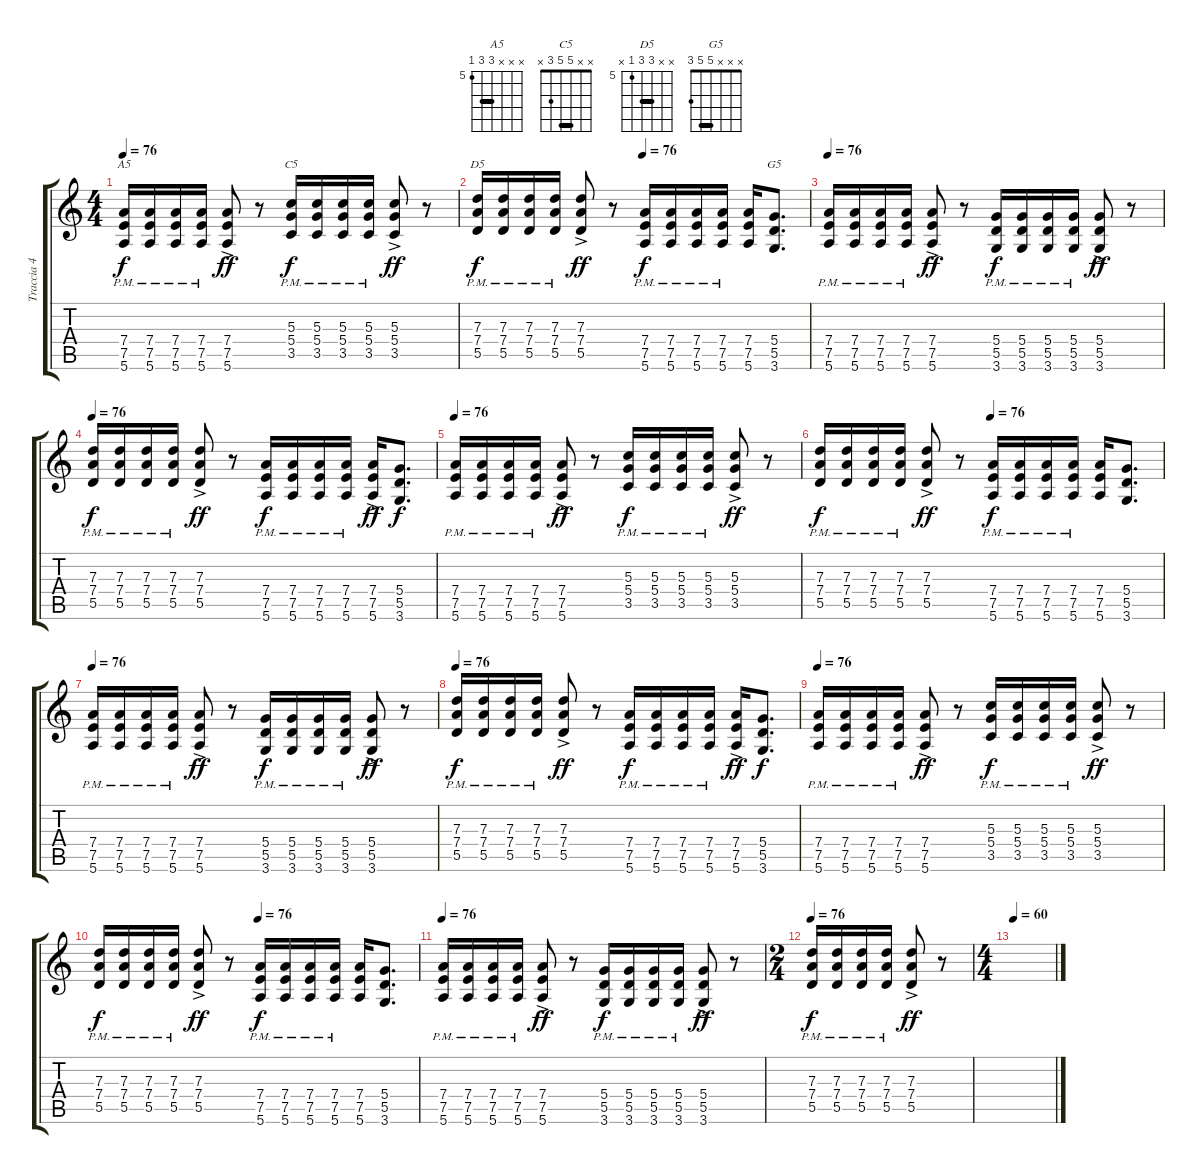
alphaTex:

\track ("Traccia 4" "Traccia 4") {instrument overdrivenguitar}
\staff {score tabs}
\tuning (E4 B3 G3 D3 A2 E2) {hide}
\chord ("A5" x x x 7 7 5) {firstfret 5 barre 7}
\chord ("C5" x x 5 5 3 x) {barre 5}
\chord ("D5" x x 7 7 5 x) {firstfret 5 barre 7}
\chord ("G5" x x x 5 5 3) {barre 5}
\ts (4 4)
\tempo 76
\clef g2
\ks c
(7.4{pm} 7.5{pm} 5.6{pm}).16{ch "A5" dy f} (7.4{pm} 7.5{pm} 5.6{pm}).16 (7.4{pm} 7.5{pm} 5.6{pm}).16 (7.4{pm} 7.5{pm} 5.6{pm}).16 (7.4{ac} 7.5{ac} 5.6{ac}).8{dy ff} r.8 (5.3{pm} 5.4{pm} 3.5{pm}).16{ch "C5" dy f} (5.3{pm} 5.4{pm} 3.5{pm}).16 (5.3{pm} 5.4{pm} 3.5{pm}).16 (5.3{pm} 5.4{pm} 3.5{pm}).16 (5.3 5.4{ac} 3.5{ac}).8{dy ff} r.8 |
\tempo (76 0.5)
(7.3{pm} 7.4{pm} 5.5{pm}).16{ch "D5" dy f} (7.3{pm} 7.4{pm} 5.5{pm}).16 (7.3{pm} 7.4{pm} 5.5{pm}).16 (7.3{pm} 7.4{pm} 5.5{pm}).16 (7.3{ac} 7.4{ac} 5.5{ac}).8{dy ff} r.8 (7.4{pm} 7.5{pm} 5.6{pm}).16{dy f} (7.4{pm} 7.5{pm} 5.6{pm}).16 (7.4{pm} 7.5{pm} 5.6{pm}).16 (7.4{pm} 7.5{pm} 5.6{pm}).16 (7.4 7.5 5.6).16 (5.4 5.5 3.6).8{d ch "G5"} |
\tempo 76
(7.4{pm} 7.5{pm} 5.6{pm}).16 (7.4{pm} 7.5{pm} 5.6{pm}).16 (7.4{pm} 7.5{pm} 5.6{pm}).16 (7.4{pm} 7.5{pm} 5.6{pm}).16 (7.4{ac} 7.5{ac} 5.6{ac}).8{dy ff} r.8 (5.4{pm} 5.5{pm} 3.6{pm}).16{dy f} (5.4{pm} 5.5{pm} 3.6{pm}).16 (5.4{pm} 5.5{pm} 3.6{pm}).16 (5.4{pm} 5.5{pm} 3.6{pm}).16 (5.4{ac} 5.5{ac} 3.6{ac}).8{dy ff} r.8 |
\tempo 76
(7.3{pm} 7.4{pm} 5.5{pm}).16{dy f} (7.3{pm} 7.4{pm} 5.5{pm}).16 (7.3{pm} 7.4{pm} 5.5{pm}).16 (7.3{pm} 7.4{pm} 5.5{pm}).16 (7.3 7.4{ac} 5.5{ac}).8{dy ff} r.8 (7.4{pm} 7.5{pm} 5.6{pm}).16{dy f} (7.4{pm} 7.5{pm} 5.6).16 (7.4{pm} 7.5{pm} 5.6).16 (7.4{pm} 7.5{pm} 5.6).16 (7.4{ac} 7.5{ac} 5.6).16{dy ff} (5.4 5.5 3.6).8{d dy f} |
\tempo 76
(7.4{pm} 7.5{pm} 5.6{pm}).16 (7.4{pm} 7.5{pm} 5.6{pm}).16 (7.4{pm} 7.5{pm} 5.6{pm}).16 (7.4{pm} 7.5{pm} 5.6{pm}).16 (7.4{ac} 7.5{ac} 5.6{ac}).8{dy ff} r.8 (5.3{pm} 5.4{pm} 3.5{pm}).16{dy f} (5.3{pm} 5.4{pm} 3.5{pm}).16 (5.3{pm} 5.4{pm} 3.5{pm}).16 (5.3{pm} 5.4{pm} 3.5{pm}).16 (5.3 5.4{ac} 3.5{ac}).8{dy ff} r.8 |
\tempo (76 0.5)
(7.3{pm} 7.4{pm} 5.5{pm}).16{dy f} (7.3{pm} 7.4{pm} 5.5{pm}).16 (7.3{pm} 7.4{pm} 5.5{pm}).16 (7.3{pm} 7.4{pm} 5.5{pm}).16 (7.3{ac} 7.4{ac} 5.5{ac}).8{dy ff} r.8 (7.4{pm} 7.5{pm} 5.6{pm}).16{dy f} (7.4{pm} 7.5{pm} 5.6{pm}).16 (7.4{pm} 7.5{pm} 5.6{pm}).16 (7.4{pm} 7.5{pm} 5.6{pm}).16 (7.4 7.5 5.6).16 (5.4 5.5 3.6).8{d} |
\tempo 76
(7.4{pm} 7.5{pm} 5.6{pm}).16 (7.4{pm} 7.5{pm} 5.6{pm}).16 (7.4{pm} 7.5{pm} 5.6{pm}).16 (7.4{pm} 7.5{pm} 5.6{pm}).16 (7.4{ac} 7.5{ac} 5.6{ac}).8{dy ff} r.8 (5.4{pm} 5.5{pm} 3.6{pm}).16{dy f} (5.4{pm} 5.5{pm} 3.6{pm}).16 (5.4{pm} 5.5{pm} 3.6{pm}).16 (5.4{pm} 5.5{pm} 3.6{pm}).16 (5.4{ac} 5.5{ac} 3.6{ac}).8{dy ff} r.8 |
\tempo 76
(7.3{pm} 7.4{pm} 5.5{pm}).16{dy f} (7.3{pm} 7.4{pm} 5.5{pm}).16 (7.3{pm} 7.4{pm} 5.5{pm}).16 (7.3{pm} 7.4{pm} 5.5{pm}).16 (7.3 7.4{ac} 5.5{ac}).8{dy ff} r.8 (7.4{pm} 7.5{pm} 5.6{pm}).16{dy f} (7.4{pm} 7.5{pm} 5.6).16 (7.4{pm} 7.5{pm} 5.6).16 (7.4{pm} 7.5{pm} 5.6).16 (7.4{ac} 7.5{ac} 5.6).16{dy ff} (5.4 5.5 3.6).8{d dy f} |
\tempo 76
(7.4{pm} 7.5{pm} 5.6{pm}).16 (7.4{pm} 7.5{pm} 5.6{pm}).16 (7.4{pm} 7.5{pm} 5.6{pm}).16 (7.4{pm} 7.5{pm} 5.6{pm}).16 (7.4{ac} 7.5{ac} 5.6{ac}).8{dy ff} r.8 (5.3{pm} 5.4{pm} 3.5{pm}).16{dy f} (5.3{pm} 5.4{pm} 3.5{pm}).16 (5.3{pm} 5.4{pm} 3.5{pm}).16 (5.3{pm} 5.4{pm} 3.5{pm}).16 (5.3 5.4{ac} 3.5{ac}).8{dy ff} r.8 |
\tempo (76 0.5)
(7.3{pm} 7.4{pm} 5.5{pm}).16{dy f} (7.3{pm} 7.4{pm} 5.5{pm}).16 (7.3{pm} 7.4{pm} 5.5{pm}).16 (7.3{pm} 7.4{pm} 5.5{pm}).16 (7.3{ac} 7.4{ac} 5.5{ac}).8{dy ff} r.8 (7.4{pm} 7.5{pm} 5.6{pm}).16{dy f} (7.4{pm} 7.5{pm} 5.6{pm}).16 (7.4{pm} 7.5{pm} 5.6{pm}).16 (7.4{pm} 7.5{pm} 5.6{pm}).16 (7.4 7.5 5.6).16 (5.4 5.5 3.6).8{d} |
\tempo 76
(7.4{pm} 7.5{pm} 5.6{pm}).16 (7.4{pm} 7.5{pm} 5.6{pm}).16 (7.4{pm} 7.5{pm} 5.6{pm}).16 (7.4{pm} 7.5{pm} 5.6{pm}).16 (7.4{ac} 7.5{ac} 5.6{ac}).8{dy ff} r.8 (5.4{pm} 5.5{pm} 3.6{pm}).16{dy f} (5.4{pm} 5.5{pm} 3.6{pm}).16 (5.4{pm} 5.5{pm} 3.6{pm}).16 (5.4{pm} 5.5{pm} 3.6{pm}).16 (5.4{ac} 5.5{ac} 3.6{ac}).8{dy ff} r.8 |
\ts (2 4)
\tempo 76
(7.3{pm} 7.4{pm} 5.5{pm}).16{dy f} (7.3{pm} 7.4{pm} 5.5{pm}).16 (7.3{pm} 7.4{pm} 5.5{pm}).16 (7.3{pm} 7.4{pm} 5.5{pm}).16 (7.3 7.4{ac} 5.5{ac}).8{dy ff} r.8 |
\ts (4 4)
\tempo 60
